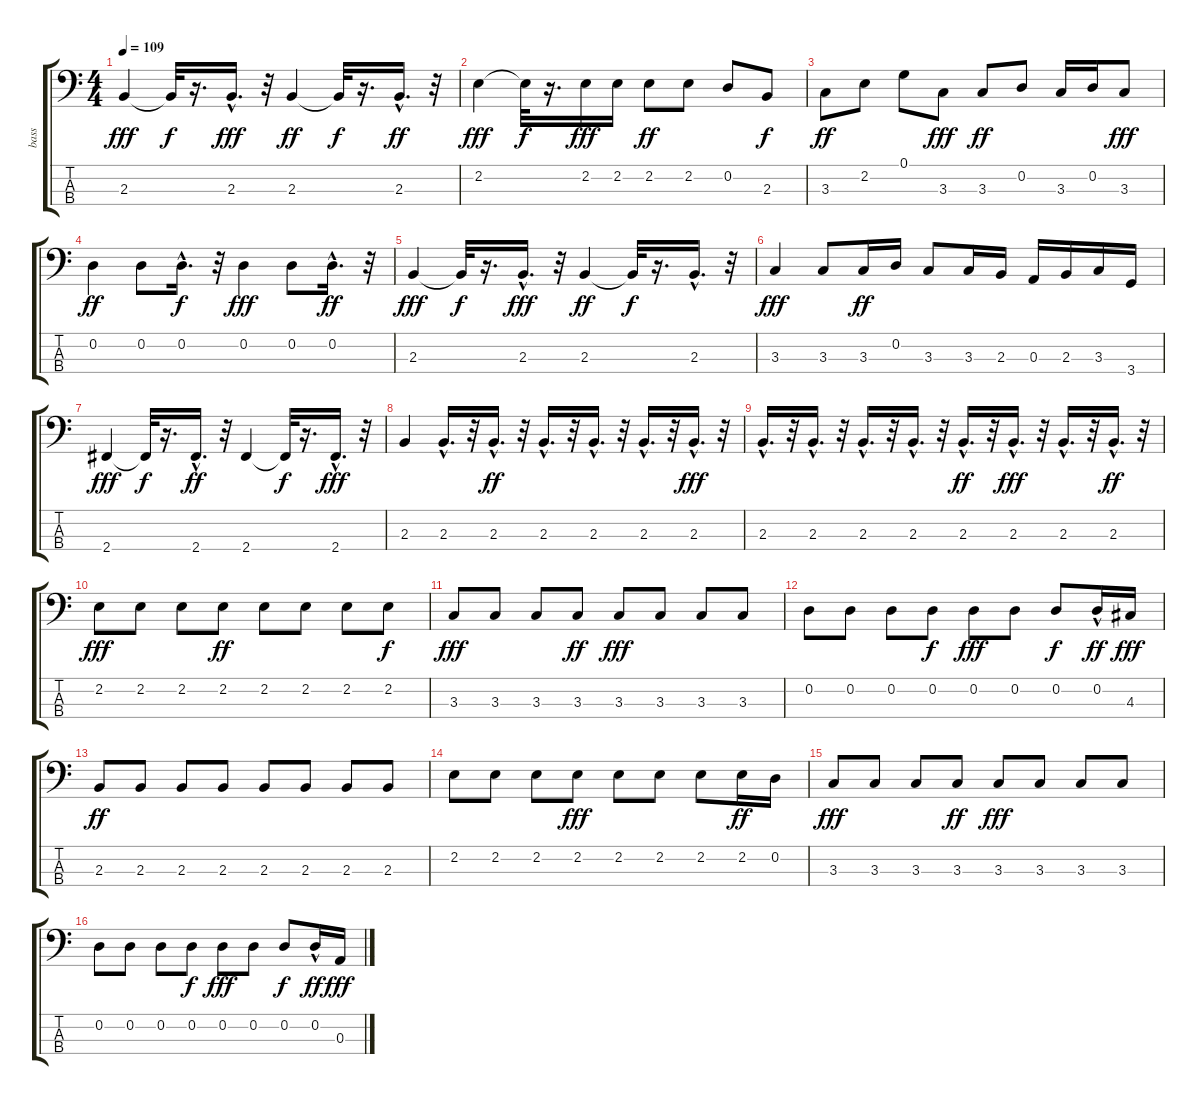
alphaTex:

\track ("bass" "bass") {instrument electricbasspick}
\staff {score tabs}
\tuning (G2 D2 A1 E1) {hide}
\ts (4 4)
\tempo 109
\clef f4
\ks c
2.3.4{dy fff} 2.3{t}.32{dy f} r.16{d} 2.3{hac}.16{d dy fff} r.32 2.3.4{dy ff} 2.3{t}.32{dy f} r.16{d} 2.3{hac}.16{d dy ff} r.32 |
2.2.4{dy fff} 2.2{t}.32{dy f} r.16{d} 2.2.16{dy fff} 2.2.16 2.2.8{dy ff} 2.2.8 0.2.8 2.3.8{dy f} |
3.3.8{dy ff} 2.2.8 0.1.8 3.3.8{dy fff} 3.3.8{dy ff} 0.2.8 3.3.16 0.2.16 3.3.8{dy fff} |
0.2.4{dy ff} 0.2.8 0.2{hac}.16{d dy f} r.32 0.2.4{dy fff} 0.2.8 0.2{hac}.16{d dy ff} r.32 |
2.3.4{dy fff} 2.3{t}.32{dy f} r.16{d} 2.3{hac}.16{d dy fff} r.32 2.3.4{dy ff} 2.3{t}.32{dy f} r.16{d} 2.3{hac}.16{d} r.32 |
3.3.4{dy fff} 3.3.8 3.3.16{dy ff} 0.2.16 3.3.8 3.3.16 2.3.16 0.3.16 2.3.16 3.3.16 3.4.16 |
2.4.4{dy fff} 2.4{t}.32{dy f} r.16{d} 2.4{hac}.16{d dy ff} r.32 2.4.4 2.4{t}.32{dy f} r.16{d} 2.4{hac}.16{d dy fff} r.32 |
2.3.4 2.3{hac}.16{d} r.32 2.3{hac}.16{d dy ff} r.32 2.3{hac}.16{d} r.32 2.3{hac}.16{d} r.32 2.3{hac}.16{d} r.32 2.3{hac}.16{d dy fff} r.32 |
2.3{hac}.16{d} r.32 2.3{hac}.16{d} r.32 2.3{hac}.16{d} r.32 2.3{hac}.16{d} r.32 2.3{hac}.16{d dy ff} r.32 2.3{hac}.16{d dy fff} r.32 2.3{hac}.16{d} r.32 2.3{hac}.16{d dy ff} r.32 |
2.2.8{dy fff} 2.2.8 2.2.8 2.2.8{dy ff} 2.2.8 2.2.8 2.2.8 2.2.8{dy f} |
3.3.8{dy fff} 3.3.8 3.3.8 3.3.8{dy ff} 3.3.8{dy fff} 3.3.8 3.3.8 3.3.8 |
0.2.8 0.2.8 0.2.8 0.2.8{dy f} 0.2.8{dy fff} 0.2.8 0.2.8{dy f} 0.2{hac}.16{dy ff} 4.3.16{dy fff} |
2.3.8{dy ff} 2.3.8 2.3.8 2.3.8 2.3.8 2.3.8 2.3.8 2.3.8 |
2.2.8 2.2.8 2.2.8 2.2.8{dy fff} 2.2.8 2.2.8 2.2.8 2.2.16{dy ff} 0.2.16 |
3.3.8{dy fff} 3.3.8 3.3.8 3.3.8{dy ff} 3.3.8{dy fff} 3.3.8 3.3.8 3.3.8 |
0.2.8 0.2.8 0.2.8 0.2.8{dy f} 0.2.8{dy fff} 0.2.8 0.2.8{dy f} 0.2{hac}.16{dy ff} 0.3.16{dy fff}
